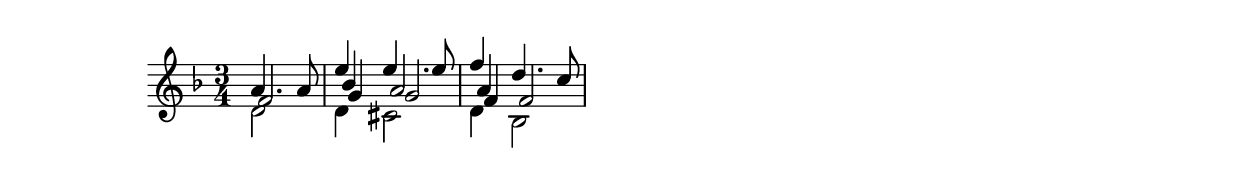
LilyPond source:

%% Do not edit this file; it is automatically
%% generated from LSR http://lsr.dsi.unimi.it
%% This file is in the public domain.
\version "2.13.10"

\header {
  lsrtags = "simultaneous-notes"

%% Translation of GIT committish: 341940d3830b59f93a80131471d622c2818afddb
 doctitlees = "Voces adicionales para evitar colisiones"
 texidoces = "
En ciertos casos de polifonía compleja, se necesitan voces adicionales
para evitar colisiones entre las notas.  Si se necesitan más de cuatro
voces paralelas, las voces adicionales se añaden definiendo una
variable que utiliza la función de Scheme @code{context-spec-music}.

"

%% Translation of GIT committish: d96023d8792c8af202c7cb8508010c0d3648899d
  texidocde = "
Ein einigen Fällen von sehr komplexer polyphoner Musik sind zusätzliche
Stimmen notwendig, um Zusammestöße zwischen den Noten zu vermeiden.
Wenn mehr als vier parallele Stimmen benötigt werden, können zusätzliche
Stimmen definiert werden, indem eine Variable mit der Funktion
@code{context-spec-music} definiert wird.

"
  doctitlede = "Zusätzliche Stimmen um Zusammenstöße zu vermeiden"
%% Translation of GIT committish: c39256c433c9e0d80429fb768cde5834541524f8
  texidocfr = "
Dans certains cas de musique polyphonie complexe, une voix
supplémentaire peut permettre d'éviter les risques de collision.
Lorsque quatre voix parallèles ne suffisent pas, la fonction Scheme
@code{context-spec-music} permet d'ajouter des d'autres voix.

"
  doctitlefr = "Ajout de voix pour éviter les collisions"


  texidoc = "
In some instances of complex polyphonic music, additional voices are
necessary to prevent collisions between notes.  If more than four
parallel voices are needed, additional voices can be added by defining
a variable using the Scheme function @code{context-spec-music}.

"
  doctitle = "Additional voices to avoid collisions"
} % begin verbatim

voiceFive = #(context-spec-music (make-voice-props-set 4) 'Voice)

\relative c'' {
  \time 3/4
  \key d \minor
  \partial 2
  <<
    {
      \voiceOne
      a4. a8
      e'4 e4. e8
      f4 d4. c8
    }
    \\
    {
      \voiceThree
      f,2
      bes4 a2
      a4 s2
    }
    \\
    {
      \voiceFive
      s2
      g4 g2
      f4 f2
    }
    \\
    \bar "||"{
      \voiceTwo
      d2
      d4 cis2
      d4 bes2
    }
  >>
}

